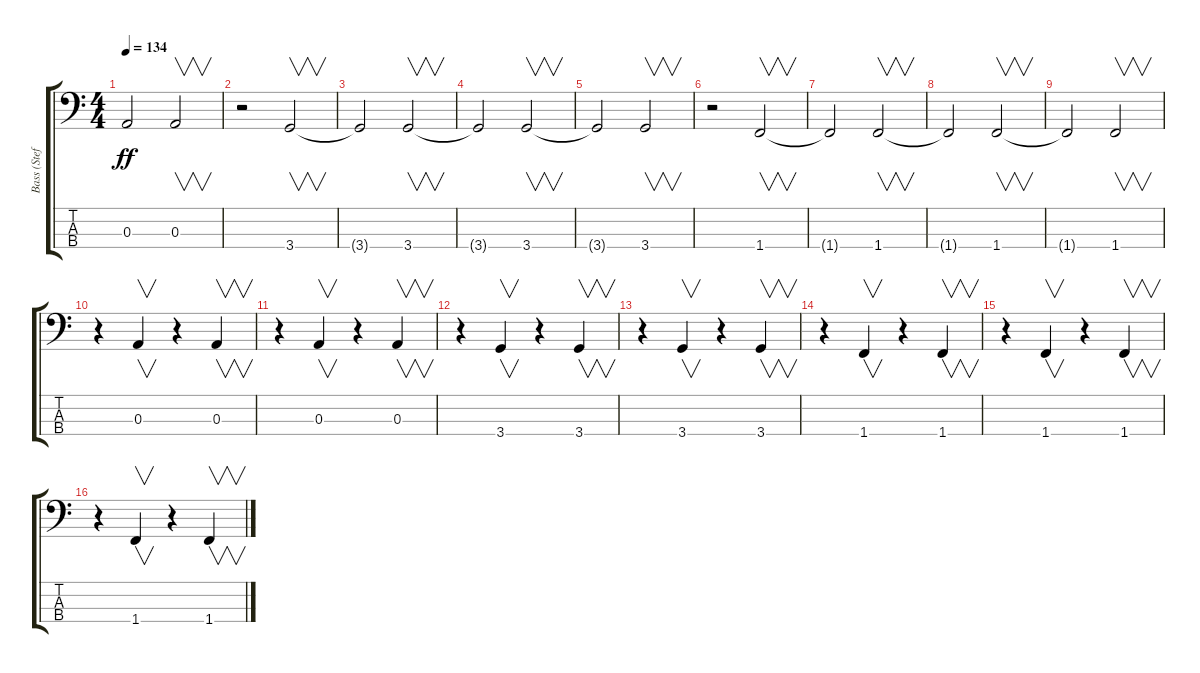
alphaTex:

\track ("Bass (Stefan)" "Bass (Stef") {instrument electricbasspick}
\staff {score tabs}
\tuning (G2 D2 A1 E1) {hide}
\ts (4 4)
\tempo 134
\clef f4
\ks c
0.3{t}.2{dy ff} 0.3.2{v} |
r.2 3.4.2{v} |
3.4{t}.2 3.4.2{v} |
3.4{t}.2 3.4.2{v} |
3.4{t}.2 3.4.2{v} |
r.2 1.4.2{v} |
1.4{t}.2 1.4.2{v} |
1.4{t}.2 1.4.2{v} |
1.4{t}.2 1.4.2{v} |
r.4 0.3.4{v} r.4 0.3.4{v} |
r.4 0.3.4{v} r.4 0.3.4{v} |
r.4 3.4.4{v} r.4 3.4.4{v} |
r.4 3.4.4{v} r.4 3.4.4{v} |
r.4 1.4.4{v} r.4 1.4.4{v} |
r.4 1.4.4{v} r.4 1.4.4{v} |
r.4 1.4.4{v} r.4 1.4.4{v}
